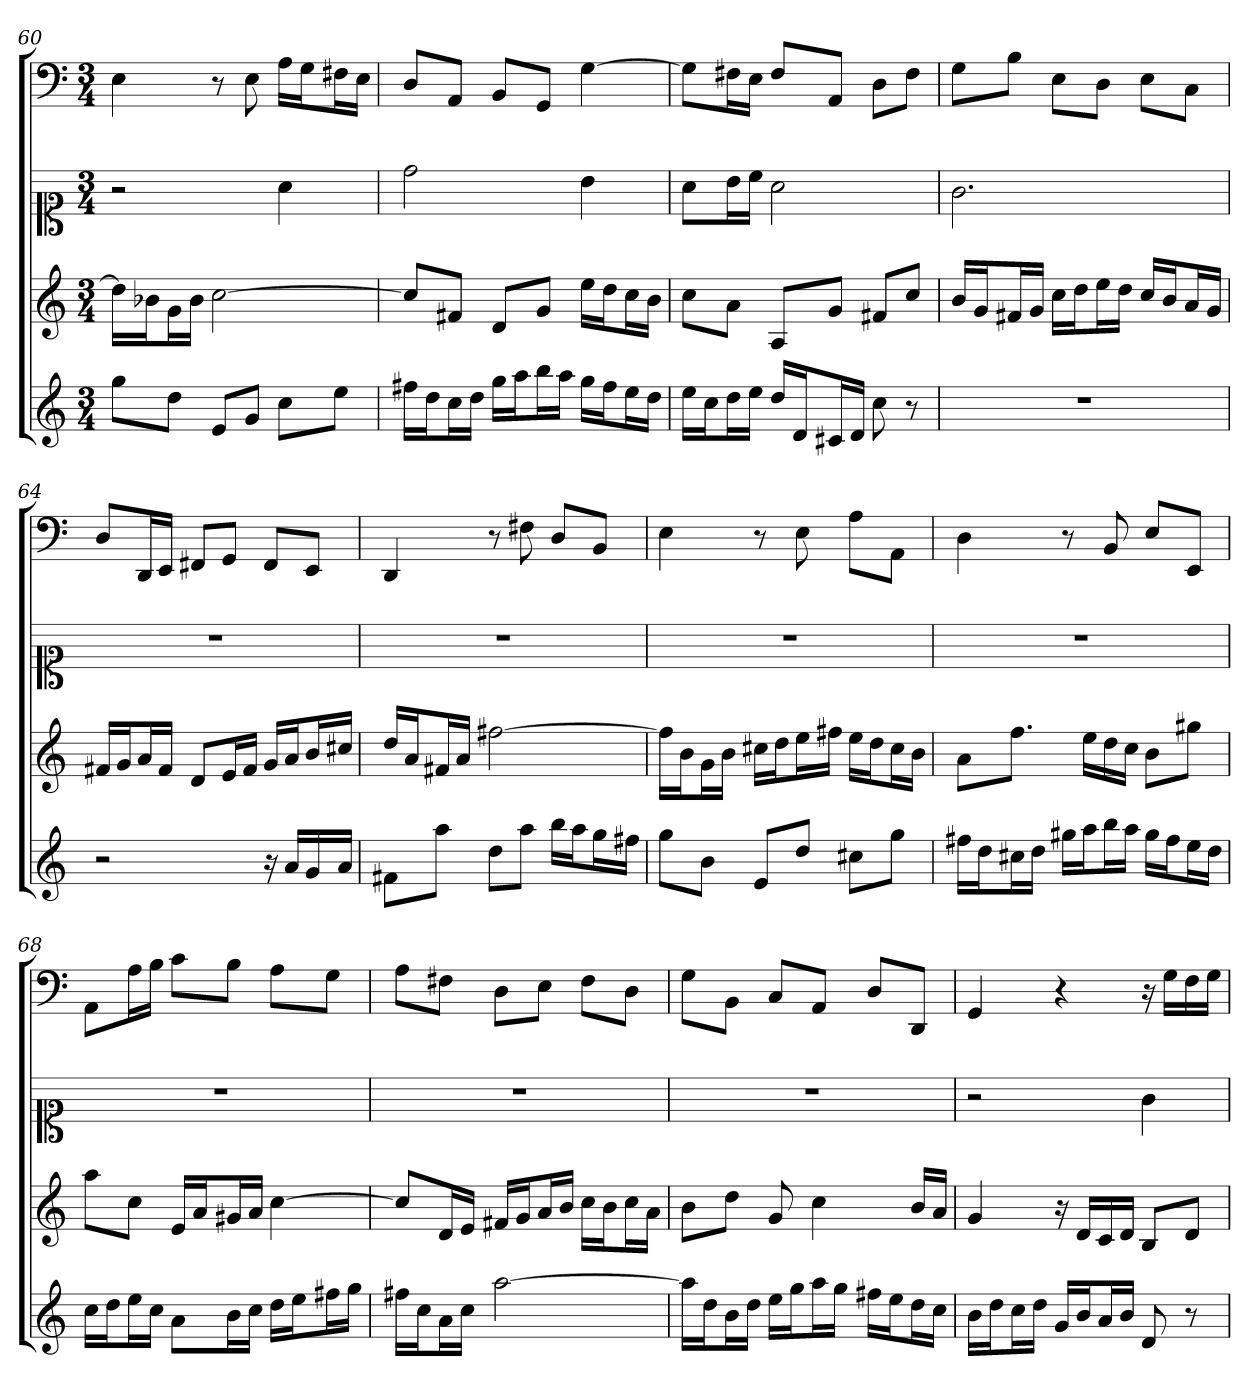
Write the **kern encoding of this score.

**kern	**kern	**kern	**kern
*part4	*part3	*part2	*part1
*staff4	*staff3	*staff2	*staff1
*	*	*clefC1	*clefF4
*k[]	*k[]	*k[]	*k[]
*C:	*C:	*C:	*C:
*M3/4	*M3/4	*M3/4	*M3/4
=60	=60	=60	=60
8ggL	16ddLL]	2r	4E
.	16b-XJ	.	.
8ddJ	16gL	.	.
.	16b-JJ	.	.
8eL	[2cc	.	8r
8gJ	.	.	8E
8ccL	.	4a	16A\LL
.	.	.	16G\J
8eeJ	.	.	16F#X\L
.	.	.	16E\JJ
=61	=61	=61	=61
16ff#XLL	8ccL]	2dd	8D/L
16ddJ	.	.	.
16ccL	8f#XJ	.	8AA/J
16ddJJ	.	.	.
16ggLL	8dL	.	8BB/L
16aaJ	.	.	.
16bbL	8gJ	.	8GG/J
16aaJJ	.	.	.
16ggLL	16eeLL	4b	[4G
16ff#J	16ddJ	.	.
16eeL	16ccL	.	.
16ddJJ	16bJJ	.	.
=62	=62	=62	=62
16eeLL	8ccL	8a\L	8G\L]
16ccJ	.	.	.
16ddL	8aJ	16b\L	16F#X\L
16eeJJ	.	16cc\JJ	16E\JJ
16ddLL	8AL	2a	8F#/L
16dJ	.	.	.
16c#XL	8gJ	.	8AA/J
16dJJ	.	.	.
8cc	8f#XL	.	8D\L
8r	8ccJ	.	8F#\J
=63	=63	=63	=63
2.r	16bLL	2.g	8G\L
.	16gJ	.	.
.	16f#XL	.	8B\J
.	16gJJ	.	.
.	16ccLL	.	8E\L
.	16ddJ	.	.
.	16eeL	.	8D\J
.	16ddJJ	.	.
.	16ccLL	.	8E\L
.	16bJ	.	.
.	16aL	.	8C\J
.	16gJJ	.	.
=64	=64	=64	=64
2r	16f#XLL	2.r	8D/L
.	16gJ	.	.
.	16aL	.	16DD/L
.	16f#JJ	.	16EE/JJ
.	8dL	.	8FF#X/L
.	16eL	.	8GG/J
.	16f#JJ	.	.
16r	16gLL	.	8FF#/L
16aLL	16aJ	.	.
16g	16bL	.	8EE/J
16aJJ	16cc#XJJ	.	.
=65	=65	=65	=65
8f#XL	16ddLL	2.r	4DD
.	16aJ	.	.
8aaJ	16f#XL	.	.
.	16aJJ	.	.
8ddL	[2ff#X	.	8r
8aaJ	.	.	8F#X
16bbLL	.	.	8D/L
16aaJ	.	.	.
16ggL	.	.	8BB/J
16ff#XJJ	.	.	.
=66	=66	=66	=66
8ggL	16ff#LL]	2.r	4E
.	16bJ	.	.
8bJ	16gL	.	.
.	16bJJ	.	.
8eL	16cc#XLL	.	8r
.	16ddJ	.	.
8ddJ	16eeL	.	8E
.	16ff#XJJ	.	.
8cc#XL	16eeLL	.	8A\L
.	16ddJ	.	.
8ggJ	16cc#L	.	8AA\J
.	16bJJ	.	.
=67	=67	=67	=67
16ff#XLL	8aL	2.r	4D
16ddJ	.	.	.
16cc#XL	8.ffJ	.	.
16ddJJ	.	.	.
16gg#XLL	.	.	8r
16aaJ	16eeLL	.	.
16bbL	16dd	.	8BB
16aaJJ	16ccJJ	.	.
16gg#LL	8bL	.	8E/L
16ff#J	.	.	.
16eeL	8gg#XJ	.	8EE/J
16ddJJ	.	.	.
=68	=68	=68	=68
16ccLL	8aaL	2.r	8AA\L
16ddJ	.	.	.
16eeL	8ccJ	.	16A\L
16ccJJ	.	.	16B\JJ
8aL	16eLL	.	8c\L
.	16aJ	.	.
16bL	16g#XL	.	8B\J
16ccJJ	16aJJ	.	.
16ddLL	[4cc	.	8A\L
16eeJ	.	.	.
16ff#XL	.	.	8G\J
16ggJJ	.	.	.
=69	=69	=69	=69
16ff#XLL	8ccL]	2.r	8A\L
16ccJ	.	.	.
16aL	16dL	.	8F#X\J
16ccJJ	16eJJ	.	.
[2aa	16f#XLL	.	8D\L
.	16gJ	.	.
.	16aL	.	8E\J
.	16bJJ	.	.
.	16ccLL	.	8F#\L
.	16bJ	.	.
.	16ccL	.	8D\J
.	16aJJ	.	.
=70	=70	=70	=70
16aaLL]	8bL	2.r	8G\L
16ddJ	.	.	.
16bL	8ddJ	.	8BB\J
16ddJJ	.	.	.
16eeLL	8g	.	8C/L
16ggJ	.	.	.
16aaL	4cc	.	8AA/J
16ggJJ	.	.	.
16ff#XLL	.	.	8D/L
16eeJ	.	.	.
16ddL	16bLL	.	8DD/J
16ccJJ	16aJJ	.	.
=71	=71	=71	=71
16bLL	4g	2r	4GG
16ddJ	.	.	.
16ccL	.	.	.
16ddJJ	.	.	.
16gLL	16r	.	4r
16bJ	16dLL	.	.
16aL	16c	.	.
16bJJ	16dJJ	.	.
8d	8BL	4g	16r
.	.	.	16G\LL
8r	8dJ	.	16F\
.	.	.	16G\JJ
=	=	=	=
*-	*-	*-	*-
